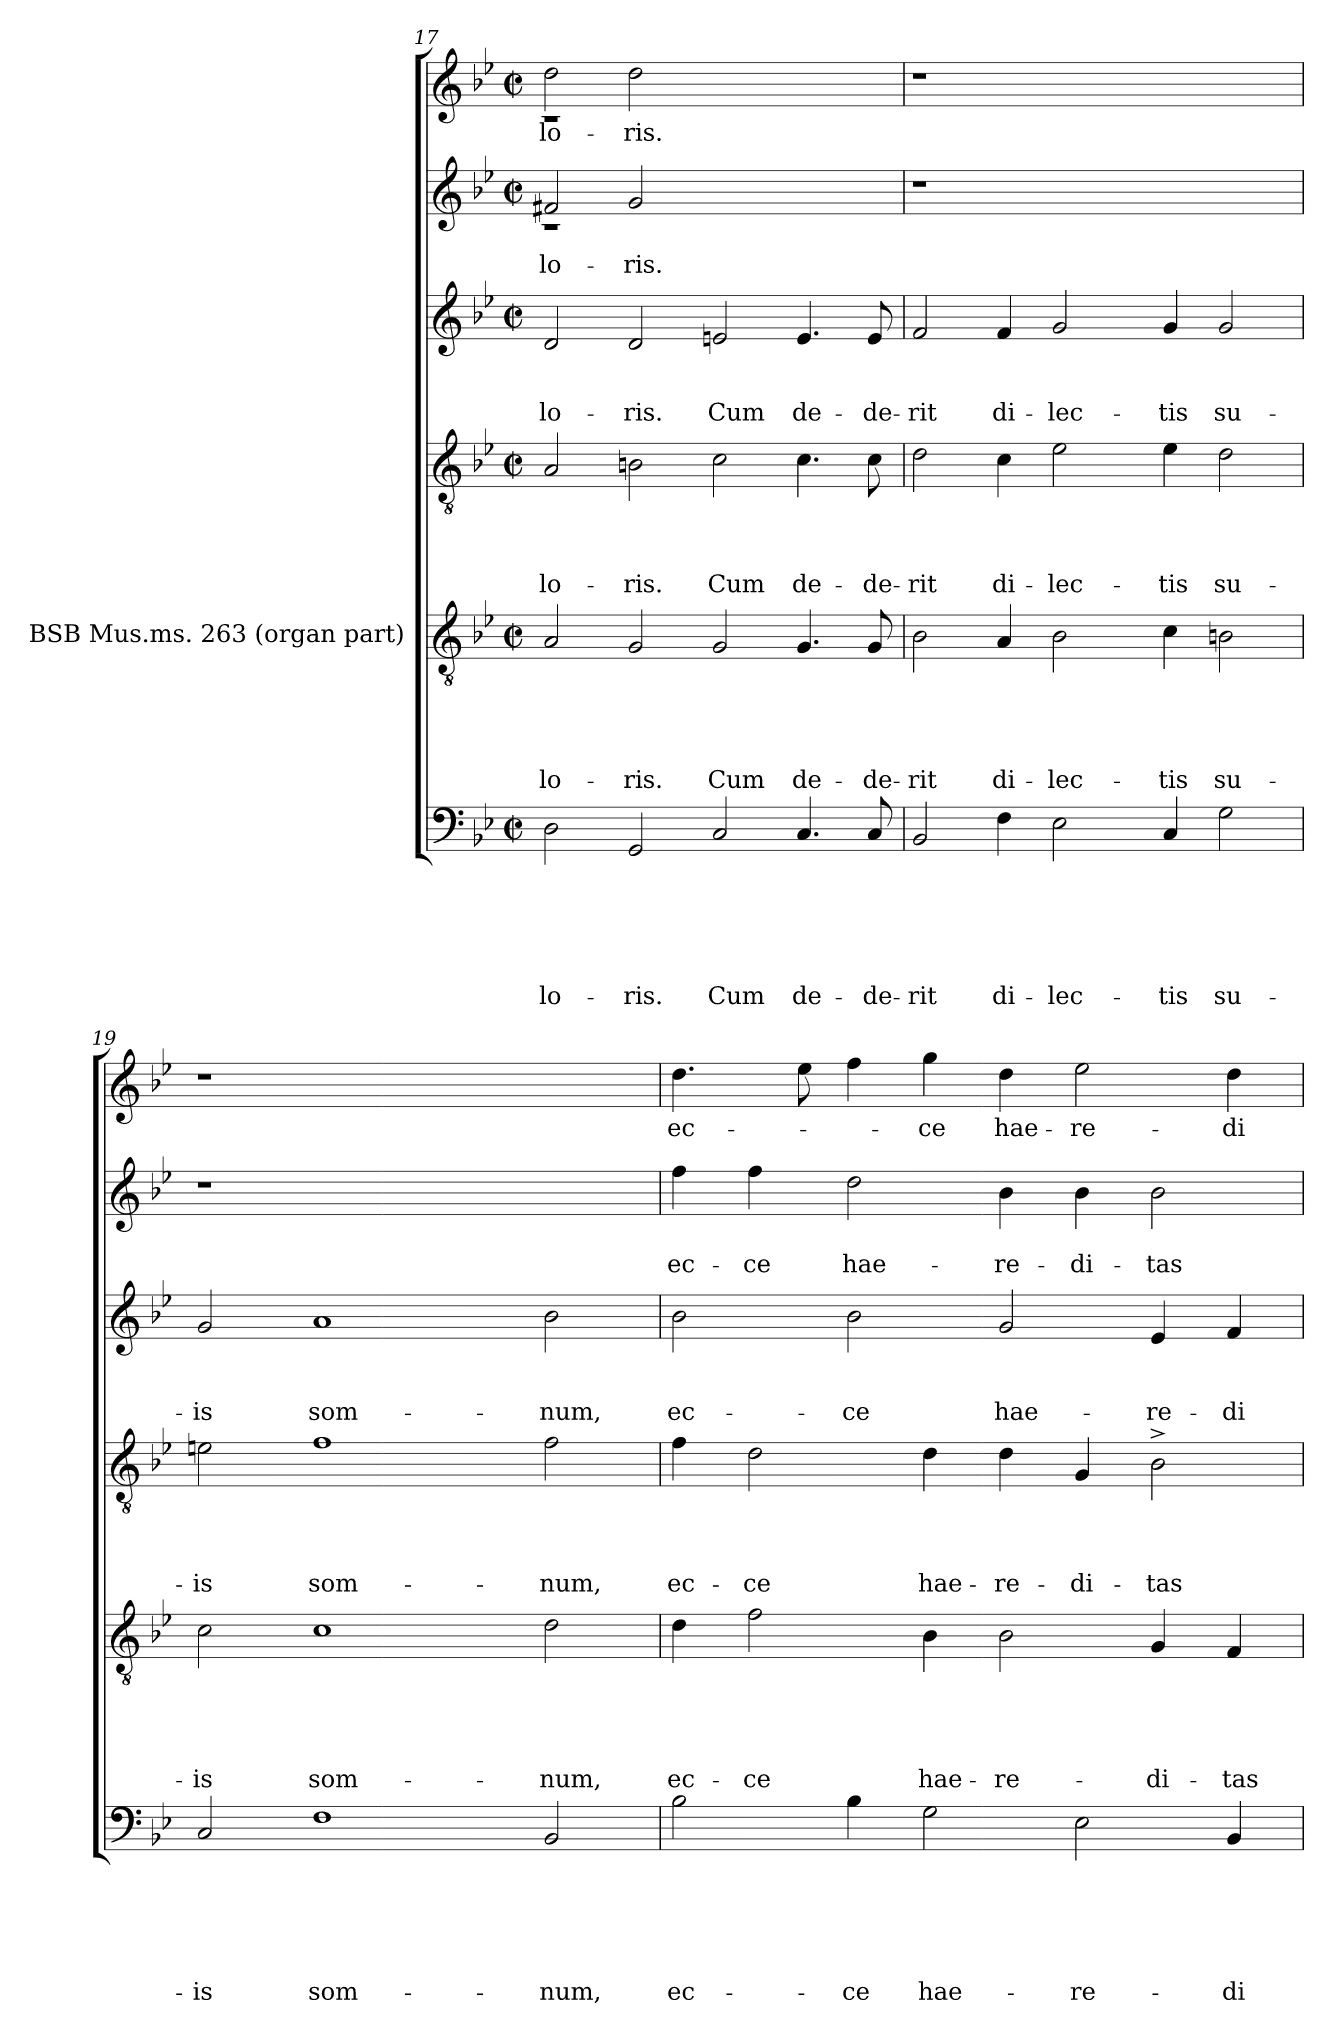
**kern	**text	**text	**text	**text	**text	**text	**kern	**text	**text	**text	**text	**text	**kern	**text	**text	**text	**text	**kern	**text	**text	**text	**kern	**text	**text	**kern	**text
*part6	*part6	*part6	*part6	*part6	*part6	*part6	*part5	*part5	*part5	*part5	*part5	*part5	*part4	*part4	*part4	*part4	*part4	*part3	*part3	*part3	*part3	*part2	*part2	*part2	*part1	*part1
*staff6	*staff6	*staff6	*staff6	*staff6	*staff6	*staff6	*staff5	*staff5	*staff5	*staff5	*staff5	*staff5	*staff4	*staff4	*staff4	*staff4	*staff4	*staff3	*staff3	*staff3	*staff3	*staff2	*staff2	*staff2	*staff1	*staff1
*	*	*	*	*	*	*	*I"BSB Mus.ms. 263 (organ part)	*	*	*	*	*	*	*	*	*	*	*	*	*	*	*	*	*	*	*
*clefF4	*	*	*	*	*	*	*clefGv2	*	*	*	*	*	*clefGv2	*	*	*	*	*clefG2	*	*	*	*clefG2	*	*	*clefG2	*
*k[b-e-]	*	*	*	*	*	*	*k[b-e-]	*	*	*	*	*	*k[b-e-]	*	*	*	*	*k[b-e-]	*	*	*	*k[b-e-]	*	*	*k[b-e-]	*
*B-:	*	*	*	*	*	*	*B-:	*	*	*	*	*	*B-:	*	*	*	*	*B-:	*	*	*	*B-:	*	*	*B-:	*
*M2/2	*	*	*	*	*	*	*M2/2	*	*	*	*	*	*M2/2	*	*	*	*	*M2/2	*	*	*	*M2/2	*	*	*M2/2	*
*met(c|)	*	*	*	*	*	*	*met(c|)	*	*	*	*	*	*met(c|)	*	*	*	*	*met(c|)	*	*	*	*met(c|)	*	*	*met(c|)	*
=17	=17	=17	=17	=17	=17	=17	=17	=17	=17	=17	=17	=17	=17	=17	=17	=17	=17	=17	=17	=17	=17	=17	=17	=17	=17	=17
*	*	*	*	*	*	*	*	*	*	*	*	*	*	*	*	*	*	*	*	*	*	*^	*	*	*^	*
!	!	!	!	!	!	!LO:LY:b	!	!	!	!	!	!LO:LY:b	!	!	!	!	!LO:LY:b	!	!	!	!LO:LY:b	!	!LO:N:vis=1	!	!LO:LY:b	!	!LO:N:vis=1	!LO:LY:b
2D\	.	.	.	.	.	-lo-	2A/	.	.	.	.	-lo-	2A/	.	.	.	-lo-	2d/	.	.	-lo-	2f#X/	0rc	.	-lo-	2dd\	0rc	-lo-
!	!	!	!	!	!	!LO:LY:b	!	!	!	!	!	!LO:LY:b	!	!	!	!	!LO:LY:b	!	!	!	!LO:LY:b	!	!	!	!LO:LY:b	!	!	!LO:LY:b
2GG/	.	.	.	.	.	-ris.	2G/	.	.	.	.	-ris.	2Bn\	.	.	.	-ris.	2d/	.	.	-ris.	2g/	.	.	-ris.	2dd\	.	-ris.
!	!	!	!	!	!	!LO:LY:b	!	!	!	!	!	!LO:LY:b	!	!	!	!	!LO:LY:b	!	!	!	!LO:LY:b	!	!	!	!	!	!	!
2C/	.	.	.	.	.	Cum	2G/	.	.	.	.	Cum	2c\	.	.	.	Cum	2en/	.	.	Cum	1ryy	.	.	.	1ryy	.	.
!	!	!	!	!	!	!LO:LY:b	!	!	!	!	!	!LO:LY:b	!	!	!	!	!LO:LY:b	!	!	!	!LO:LY:b	!	!	!	!	!	!	!
4.C/	.	.	.	.	.	de-	4.G/	.	.	.	.	de-	4.c\	.	.	.	de-	4.e/	.	.	de-	.	.	.	.	.	.	.
!	!	!	!	!	!	!LO:LY:b	!	!	!	!	!	!LO:LY:b	!	!	!	!	!LO:LY:b	!	!	!	!LO:LY:b	!	!	!	!	!	!	!
8C/	.	.	.	.	.	-de-	8G/	.	.	.	.	-de-	8c\	.	.	.	-de-	8e/	.	.	-de-	.	.	.	.	.	.	.
*	*	*	*	*	*	*	*	*	*	*	*	*	*	*	*	*	*	*	*	*	*	*v	*v	*	*	*	*	*
*	*	*	*	*	*	*	*	*	*	*	*	*	*	*	*	*	*	*	*	*	*	*	*	*	*v	*v	*
=18	=18	=18	=18	=18	=18	=18	=18	=18	=18	=18	=18	=18	=18	=18	=18	=18	=18	=18	=18	=18	=18	=18	=18	=18	=18	=18
!	!	!	!	!	!	!LO:LY:b	!	!	!	!	!	!LO:LY:b	!	!	!	!	!LO:LY:b	!	!	!	!LO:LY:b	!	!	!	!	!
2BB-/	.	.	.	.	.	-rit	2B-\	.	.	.	.	-rit	2d\	.	.	.	-rit	2f/	.	.	-rit	1r	.	.	1r	.
!	!	!	!	!	!	!LO:LY:b	!	!	!	!	!	!LO:LY:b	!	!	!	!	!LO:LY:b	!	!	!	!LO:LY:b	!	!	!	!	!
4F\	.	.	.	.	.	di-	4A/	.	.	.	.	di-	4c\	.	.	.	di-	4f/	.	.	di-	.	.	.	.	.
!	!	!	!	!	!	!LO:LY:b	!	!	!	!	!	!LO:LY:b	!	!	!	!	!LO:LY:b	!	!	!	!LO:LY:b	!	!	!	!	!
2E-\	.	.	.	.	.	-lec-	2B-\	.	.	.	.	-lec-	2e-\	.	.	.	-lec-	2g/	.	.	-lec-	.	.	.	.	.
.	.	.	.	.	.	.	.	.	.	.	.	.	.	.	.	.	.	.	.	.	.	1ryy	.	.	1ryy	.
!	!	!	!	!	!	!LO:LY:b	!	!	!	!	!	!LO:LY:b	!	!	!	!	!LO:LY:b	!	!	!	!LO:LY:b	!	!	!	!	!
4C/	.	.	.	.	.	-tis	4c\	.	.	.	.	-tis	4e-\	.	.	.	-tis	4g/	.	.	-tis	.	.	.	.	.
!	!	!	!	!	!	!LO:LY:b	!	!	!	!	!	!LO:LY:b	!	!	!	!	!LO:LY:b	!	!	!	!LO:LY:b	!	!	!	!	!
2G\	.	.	.	.	.	su-	2Bn\	.	.	.	.	su-	2d\	.	.	.	su-	2g/	.	.	su-	.	.	.	.	.
!!LO:PB:g=z
=19	=19	=19	=19	=19	=19	=19	=19	=19	=19	=19	=19	=19	=19	=19	=19	=19	=19	=19	=19	=19	=19	=19	=19	=19	=19	=19
!	!	!	!	!	!	!LO:LY:b	!	!	!	!	!	!LO:LY:b	!	!	!	!	!LO:LY:b	!	!	!	!LO:LY:b	!	!	!	!	!
2C/	.	.	.	.	.	-is	2c\	.	.	.	.	-is	2en\	.	.	.	-is	2g/	.	.	-is	1r	.	.	1r	.
!	!	!	!	!	!	!LO:LY:b	!	!	!	!	!	!LO:LY:b	!	!	!	!	!LO:LY:b	!	!	!	!LO:LY:b	!	!	!	!	!
1F	.	.	.	.	.	som-	1c	.	.	.	.	som-	1f	.	.	.	som-	1a	.	.	som-	.	.	.	.	.
.	.	.	.	.	.	.	.	.	.	.	.	.	.	.	.	.	.	.	.	.	.	1ryy	.	.	1ryy	.
!	!	!	!	!	!	!LO:LY:b	!	!	!	!	!	!LO:LY:b	!	!	!	!	!LO:LY:b	!	!	!	!LO:LY:b	!	!	!	!	!
2BB-/	.	.	.	.	.	-num,	2d\	.	.	.	.	-num,	2f\	.	.	.	-num,	2b-\	.	.	-num,	.	.	.	.	.
=20	=20	=20	=20	=20	=20	=20	=20	=20	=20	=20	=20	=20	=20	=20	=20	=20	=20	=20	=20	=20	=20	=20	=20	=20	=20	=20
!	!	!	!	!	!	!LO:LY:b	!	!	!	!	!	!LO:LY:b	!	!	!	!	!LO:LY:b	!	!	!	!LO:LY:b	!	!	!LO:LY:b	!	!LO:LY:b
2B-\	.	.	.	.	.	ec-	4d\	.	.	.	.	ec-	4f\	.	.	.	ec-	2b-\	.	.	ec-	4ff\	.	ec-	4.dd\	ec-
!	!	!	!	!	!	!	!	!	!	!	!	!LO:LY:b	!	!	!	!	!LO:LY:b	!	!	!	!	!	!	!LO:LY:b	!	!
.	.	.	.	.	.	.	2f\	.	.	.	.	-ce	2d\	.	.	.	-ce	.	.	.	.	4ff\	.	-ce	.	.
.	.	.	.	.	.	.	.	.	.	.	.	.	.	.	.	.	.	.	.	.	.	.	.	.	8ee-\	.
!	!	!	!	!	!	!LO:LY:b	!	!	!	!	!	!	!	!	!	!	!	!	!	!	!LO:LY:b	!	!	!LO:LY:b	!	!
4B-\	.	.	.	.	.	-ce	.	.	.	.	.	.	.	.	.	.	.	2b-\	.	.	-ce	2dd\	.	hae-	4ff\	.
!	!	!	!	!	!	!LO:LY:b	!	!	!	!	!	!LO:LY:b	!	!	!	!	!LO:LY:b	!	!	!	!	!	!	!	!	!LO:LY:b
2G\	.	.	.	.	.	hae-	4B-\	.	.	.	.	hae-	4d\	.	.	.	hae-	.	.	.	.	.	.	.	4gg\	-ce
!	!	!	!	!	!	!	!	!	!	!	!	!LO:LY:b	!	!	!	!	!LO:LY:b	!	!	!	!LO:LY:b	!	!	!LO:LY:b	!	!LO:LY:b
.	.	.	.	.	.	.	2B-\	.	.	.	.	-re-	4d\	.	.	.	-re-	2g/	.	.	hae-	4b-\	.	-re-	4dd\	hae-
!	!	!	!	!	!	!LO:LY:b	!	!	!	!	!	!	!	!	!	!	!LO:LY:b	!	!	!	!	!	!	!LO:LY:b	!	!LO:LY:b
2E-\	.	.	.	.	.	-re-	.	.	.	.	.	.	4G/	.	.	.	-di-	.	.	.	.	4b-\	.	-di-	2ee-\	-re-
!	!	!	!	!	!	!	!	!	!	!	!	!LO:LY:b	!	!	!	!	!LO:LY:b	!	!	!	!LO:LY:b	!	!	!LO:LY:b	!	!
.	.	.	.	.	.	.	4G/	.	.	.	.	-di-	2B-^>\	.	.	.	-tas	4e-/	.	.	-re-	2b-\	.	-tas	.	.
!	!	!	!	!	!	!LO:LY:b	!	!	!	!	!	!LO:LY:b	!	!	!	!	!	!	!	!	!LO:LY:b	!	!	!	!	!LO:LY:b
4BB-/	.	.	.	.	.	-di-	4F/	.	.	.	.	-tas	.	.	.	.	.	4f/	.	.	-di-	.	.	.	4dd\	-di-
=	=	=	=	=	=	=	=	=	=	=	=	=	=	=	=	=	=	=	=	=	=	=	=	=	=	=
*-	*-	*-	*-	*-	*-	*-	*-	*-	*-	*-	*-	*-	*-	*-	*-	*-	*-	*-	*-	*-	*-	*-	*-	*-	*-	*-
